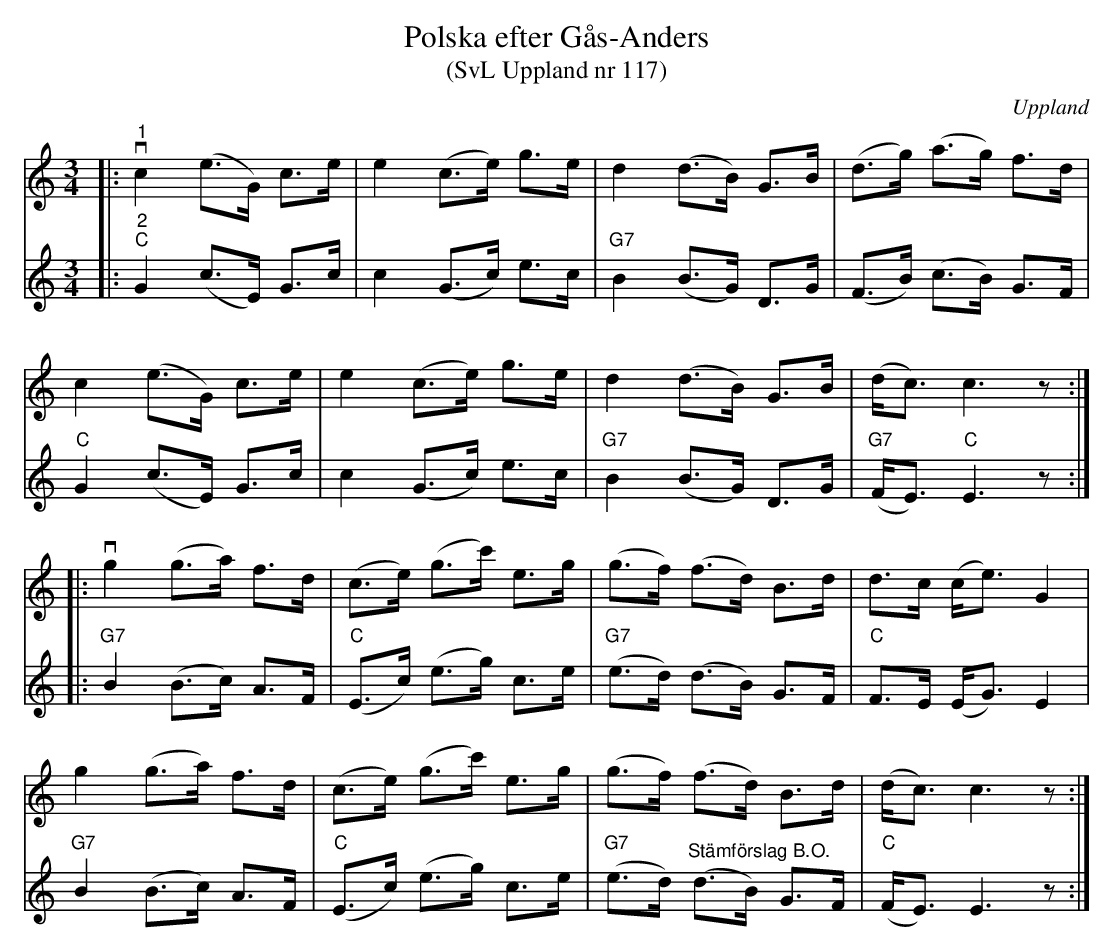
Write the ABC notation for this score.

X:1
T:Polska efter Gås-Anders
T:(SvL Uppland nr 117)
O:Uppland
L:1/8
M:3/4
K:C
V:1
|:"^1"v c2 (e>G) c>e | e2 (c>e) g>e | d2 (d>B) G>B | (d>g) (a>g) f>d |
c2 (e>G) c>e | e2 (c>e) g>e | d2 (d>B) G>B | (d<c) c3 z ::
v g2 (g>a) f>d | (c>e) (g>c') e>g | (g>f) (f>d) B>d | d>c (c<e) G2 |
 g2 (g>a) f>d | (c>e) (g>c') e>g | (g>f) (f>d) B>d | (d<c) c3 z :|
V:2
|:"^2" "C" G2 (c>E) G>c | c2 (G>c) e>c | "G7" B2 (B>G) D>G | (F>B) (c>B) G>F |"C" G2 (c>E) G>c |
c2 (G>c) e>c |"G7" B2 (B>G) D>G | "G7" (F<E) "C" E3 z ::
"G7" B2 (B>c) A>F |"C" (E>c) (e>g) c>e |"G7" (e>d) (d>B) G>F |"C" F>E (E<G) E2 |
"G7" B2 (B>c) A>F |"C" (E>c) (e>g) c>e |"G7" (e>d) "^Stämförslag B.O." (d>B) G>F |"C" (F<E) E3 z :|
